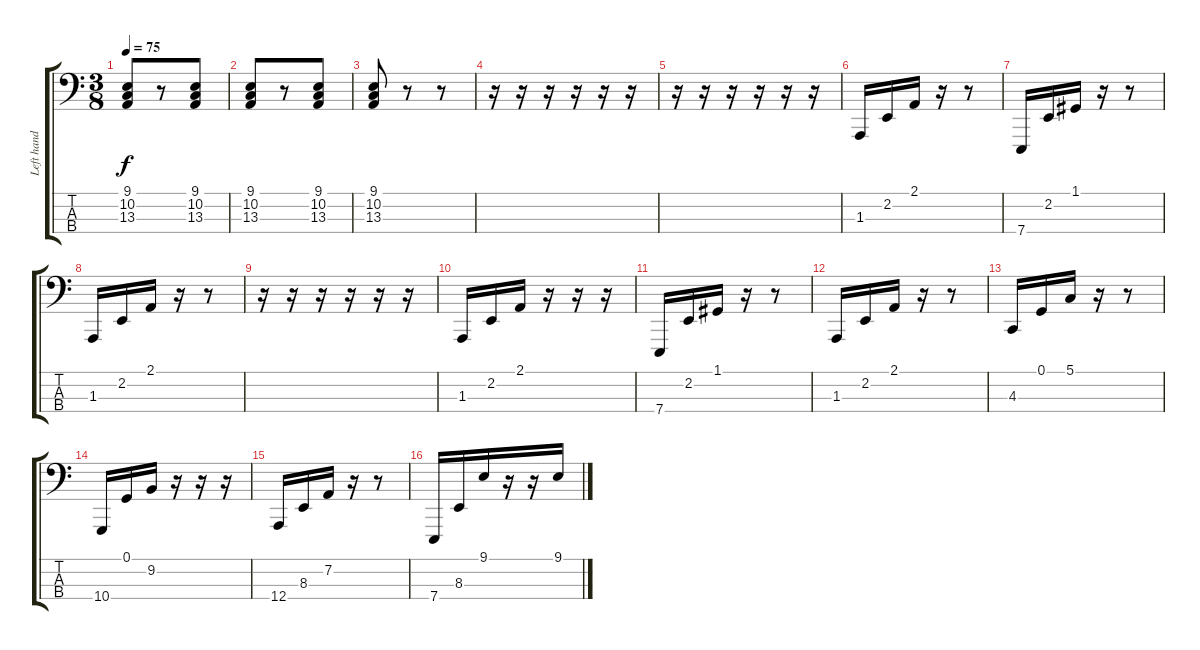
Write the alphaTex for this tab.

\track ("Left hand" "Left hand") {instrument acousticgrandpiano}
\staff {score tabs}
\tuning (G2 D2 Ab1 A0) {hide}
\ts (3 8)
\tempo 75
\clef f4
\ks c
(9.1 10.2 13.3).8{dy f} r.8 (9.1 10.2 13.3).8 |
(9.1 10.2 13.3).8 r.8 (9.1 10.2 13.3).8 |
(9.1 10.2 13.3).8 r.8 r.8 |
r.16 r.16 r.16 r.16 r.16 r.16 |
r.16 r.16 r.16 r.16 r.16 r.16 |
1.3.16 2.2.16 2.1.16 r.16 r.8 |
7.4.16 2.2.16 1.1.16 r.16 r.8 |
1.3.16 2.2.16 2.1.16 r.16 r.8 |
r.16 r.16 r.16 r.16 r.16 r.16 |
1.3.16 2.2.16 2.1.16 r.16 r.16 r.16 |
7.4.16 2.2.16 1.1.16 r.16 r.8 |
1.3.16 2.2.16 2.1.16 r.16 r.8 |
4.3.16 0.1.16 5.1.16 r.16 r.8 |
10.4.16 0.1.16 9.2.16 r.16 r.16 r.16 |
12.4.16 8.3.16 7.2.16 r.16 r.8 |
7.4.16 8.3.16 9.1.16 r.16 r.16 9.1.16
